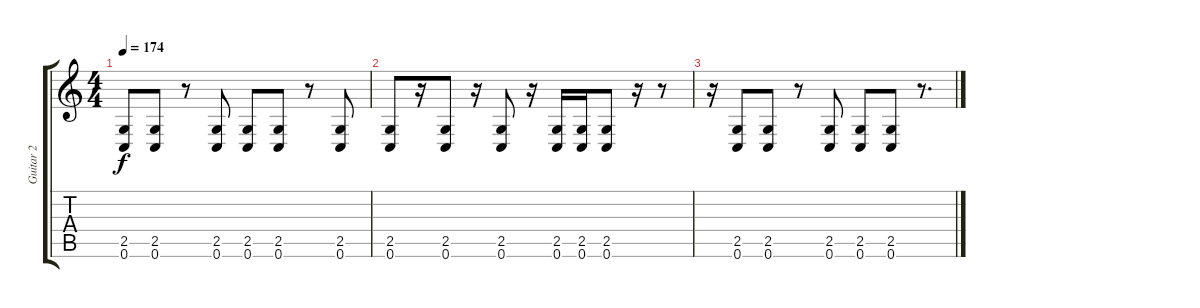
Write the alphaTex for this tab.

\track ("Guitar 2" "Guitar 2") {instrument distortionguitar}
\staff {score tabs}
\tuning (C4 G3 Eb3 Bb2 F2 C2) {hide}
\ts (4 4)
\tempo 174
\clef g2
\ks c
(2.5 0.6).8{dy f} (2.5 0.6).8 r.8 (2.5 0.6).8 (2.5 0.6).8 (2.5 0.6).8 r.8 (2.5 0.6).8 |
(2.5 0.6).8 r.16 (2.5 0.6).8 r.16 (2.5 0.6).8 r.16 (2.5 0.6).16 (2.5 0.6).16 (2.5 0.6).8 r.16 r.8 |
r.16 (2.5 0.6).8 (2.5 0.6).8 r.8 (2.5 0.6).8 (2.5 0.6).8 (2.5 0.6).8 r.8{d}
